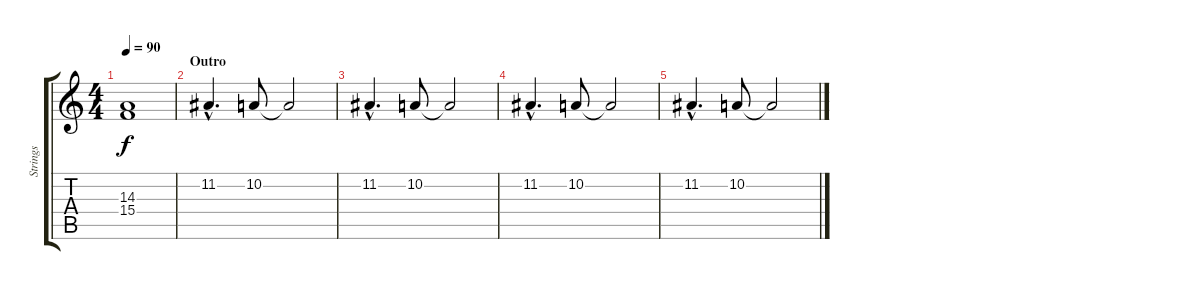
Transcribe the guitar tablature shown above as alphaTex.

\track ("Strings" "Strings") {instrument stringensemble1}
\staff {score tabs}
\tuning (E4 B3 G3 D3 A2 E2) {hide}
\ts (4 4)
\tempo 90
\clef g2
\ks c
(14.3 15.4).1{dy f} |
\section ("" "Outro")
11.2{hac}.4{d} 10.2.8 10.2{t}.2 |
11.2{hac}.4{d} 10.2.8 10.2{t}.2 |
11.2{hac}.4{d} 10.2.8 10.2{t}.2 |
11.2{hac}.4{d} 10.2.8 10.2{t}.2
